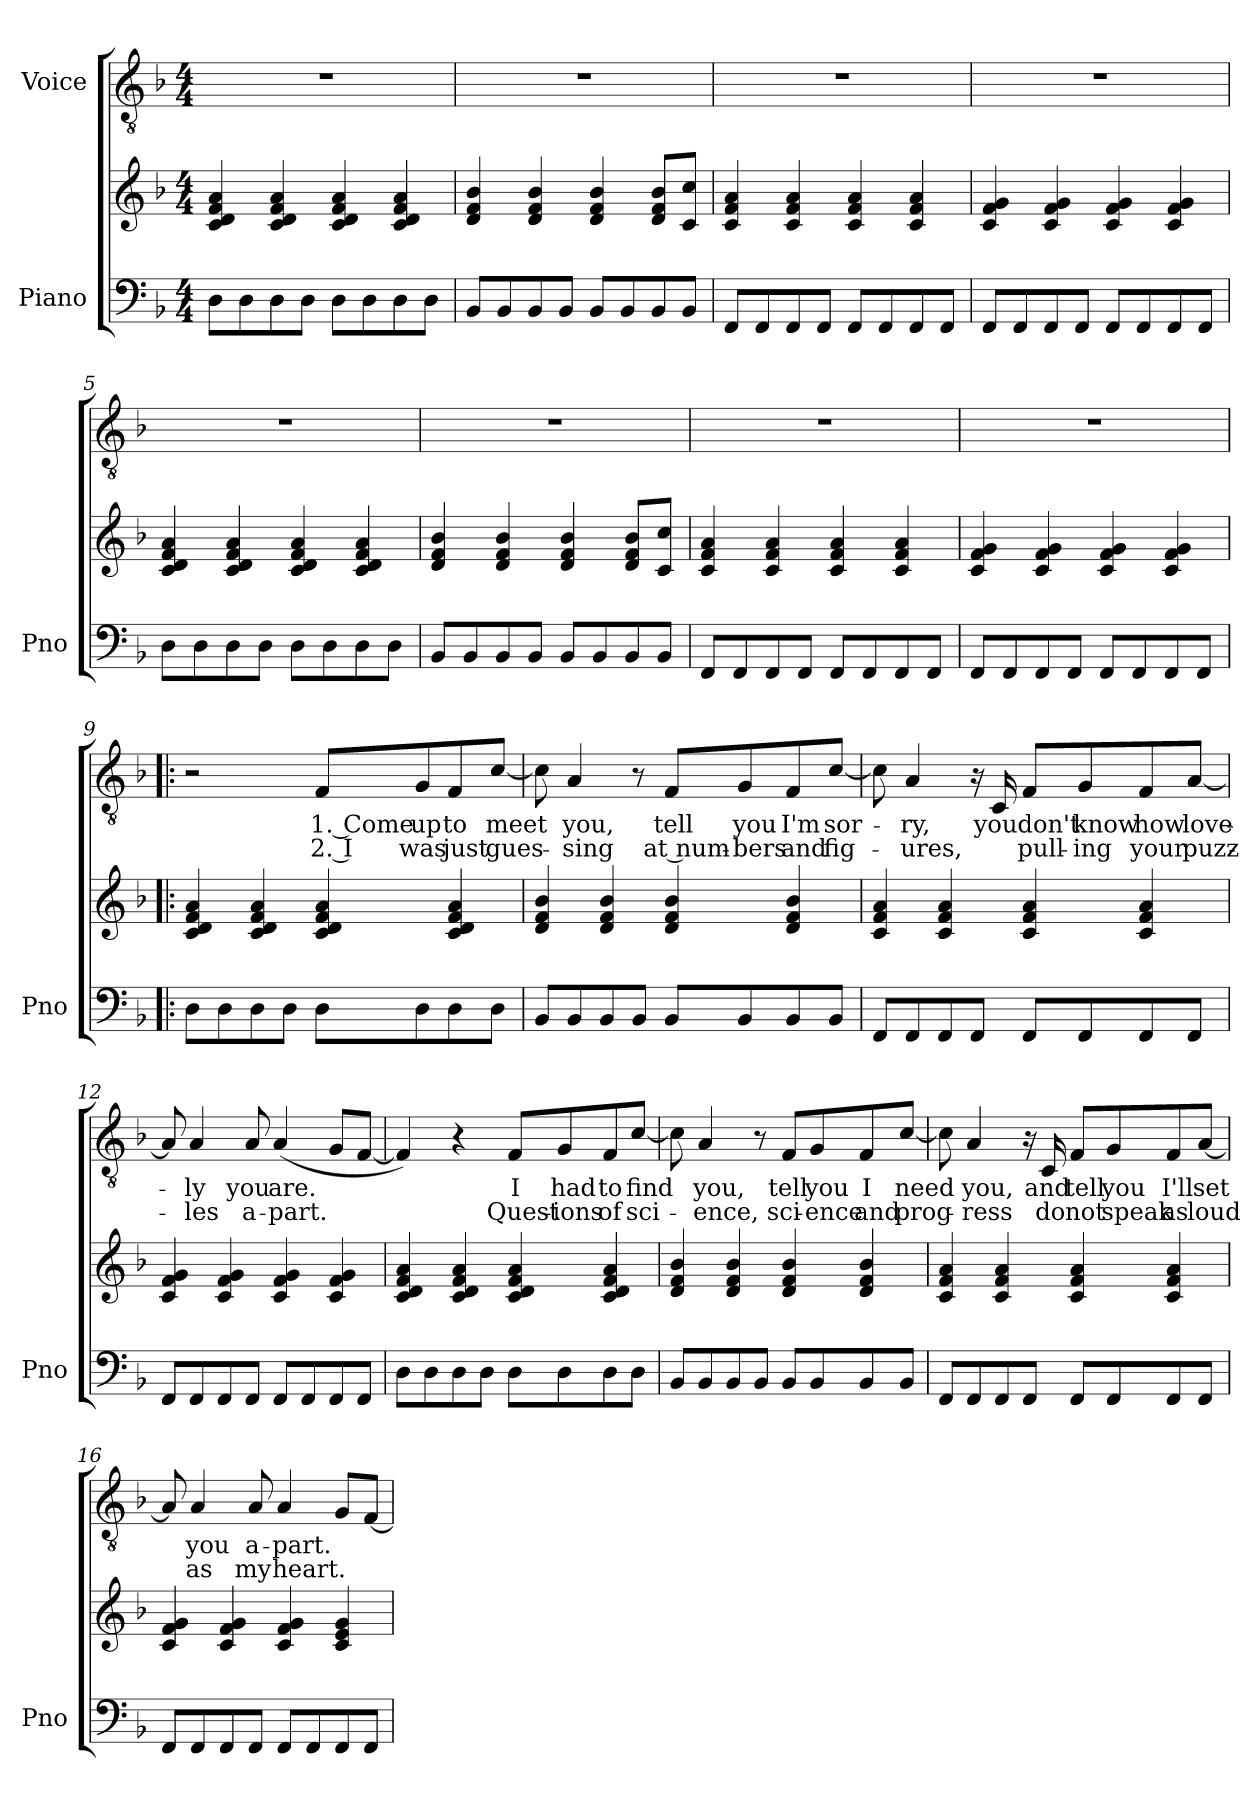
**kern	**kern	**kern	**text	**text
*part2	*part2	*part1	*part1	*part1
*staff3	*staff2	*staff1	*staff1	*staff1
*I"Piano	*	*I"Voice	*	*
*I'Pno	*	*	*	*
*clefF4	*clefG2	*clefGv2	*	*
*k[b-]	*k[b-]	*k[b-]	*	*
*M4/4	*M4/4	*M4/4	*	*
*MM76	*MM76	*MM76	*	*
=1	=1	=1	=1	=1
8D\L	4c/ 4d/ 4f/ 4a/	1r	.	.
8D\	.	.	.	.
8D\	4c/ 4d/ 4f/ 4a/	.	.	.
8D\J	.	.	.	.
8D\L	4c/ 4d/ 4f/ 4a/	.	.	.
8D\	.	.	.	.
8D\	4c/ 4d/ 4f/ 4a/	.	.	.
8D\J	.	.	.	.
=2	=2	=2	=2	=2
8BB-/L	4d/ 4f/ 4b-/	1r	.	.
8BB-/	.	.	.	.
8BB-/	4d/ 4f/ 4b-/	.	.	.
8BB-/J	.	.	.	.
8BB-/L	4d/ 4f/ 4b-/	.	.	.
8BB-/	.	.	.	.
8BB-/	8d/ 8f/ 8b-/L	.	.	.
8BB-/J	8c/ 8cc/J	.	.	.
=3	=3	=3	=3	=3
8FF/L	4c/ 4f/ 4a/	1r	.	.
8FF/	.	.	.	.
8FF/	4c/ 4f/ 4a/	.	.	.
8FF/J	.	.	.	.
8FF/L	4c/ 4f/ 4a/	.	.	.
8FF/	.	.	.	.
8FF/	4c/ 4f/ 4a/	.	.	.
8FF/J	.	.	.	.
=4	=4	=4	=4	=4
8FF/L	4c/ 4f/ 4g/	1r	.	.
8FF/	.	.	.	.
8FF/	4c/ 4f/ 4g/	.	.	.
8FF/J	.	.	.	.
8FF/L	4c/ 4f/ 4g/	.	.	.
8FF/	.	.	.	.
8FF/	4c/ 4f/ 4g/	.	.	.
8FF/J	.	.	.	.
!!LO:LB:g=z
=5	=5	=5	=5	=5
8D\L	4c/ 4d/ 4f/ 4a/	1r	.	.
8D\	.	.	.	.
8D\	4c/ 4d/ 4f/ 4a/	.	.	.
8D\J	.	.	.	.
8D\L	4c/ 4d/ 4f/ 4a/	.	.	.
8D\	.	.	.	.
8D\	4c/ 4d/ 4f/ 4a/	.	.	.
8D\J	.	.	.	.
=6	=6	=6	=6	=6
8BB-/L	4d/ 4f/ 4b-/	1r	.	.
8BB-/	.	.	.	.
8BB-/	4d/ 4f/ 4b-/	.	.	.
8BB-/J	.	.	.	.
8BB-/L	4d/ 4f/ 4b-/	.	.	.
8BB-/	.	.	.	.
8BB-/	8d/ 8f/ 8b-/L	.	.	.
8BB-/J	8c/ 8cc/J	.	.	.
=7	=7	=7	=7	=7
8FF/L	4c/ 4f/ 4a/	1r	.	.
8FF/	.	.	.	.
8FF/	4c/ 4f/ 4a/	.	.	.
8FF/J	.	.	.	.
8FF/L	4c/ 4f/ 4a/	.	.	.
8FF/	.	.	.	.
8FF/	4c/ 4f/ 4a/	.	.	.
8FF/J	.	.	.	.
=8	=8	=8	=8	=8
8FF/L	4c/ 4f/ 4g/	1r	.	.
8FF/	.	.	.	.
8FF/	4c/ 4f/ 4g/	.	.	.
8FF/J	.	.	.	.
8FF/L	4c/ 4f/ 4g/	.	.	.
8FF/	.	.	.	.
8FF/	4c/ 4f/ 4g/	.	.	.
8FF/J	.	.	.	.
!!LO:LB:g=z
=9!|:	=9!|:	=9!|:	=9!|:	=9!|:
8D\L	4c/ 4d/ 4f/ 4a/	2r	.	.
8D\	.	.	.	.
8D\	4c/ 4d/ 4f/ 4a/	.	.	.
8D\J	.	.	.	.
!	!	!	!LO:LY:b	!LO:LY:b
8D\L	4c/ 4d/ 4f/ 4a/	8F/L	1. Come	2. I
!	!	!	!LO:LY:b	!LO:LY:b
8D\	.	8G/	up	was
!	!	!	!LO:LY:b	!LO:LY:b
8D\	4c/ 4d/ 4f/ 4a/	8F/	to	just
!	!	!	!LO:LY:b	!LO:LY:b
8D\J	.	[8c/J	meet	gues-
=10	=10	=10	=10	=10
8BB-/L	4d/ 4f/ 4b-/	8c\]	.	.
!	!	!	!LO:LY:b	!LO:LY:b
8BB-/	.	4A/	you,	-sing
8BB-/	4d/ 4f/ 4b-/	.	.	.
8BB-/J	.	8r	.	.
!	!	!	!LO:LY:b	!LO:LY:b
8BB-/L	4d/ 4f/ 4b-/	8F/L	tell	at num-
!	!	!	!LO:LY:b	!LO:LY:b
8BB-/	.	8G/	you	-bers
!	!	!	!LO:LY:b	!LO:LY:b
8BB-/	4d/ 4f/ 4b-/	8F/	I'm	and
!	!	!	!LO:LY:b	!LO:LY:b
8BB-/J	.	[8c/J	sor-	fig-
=11	=11	=11	=11	=11
8FF/L	4c/ 4f/ 4a/	8c\]	.	.
!	!	!	!LO:LY:b	!LO:LY:b
8FF/	.	4A/	-ry,	-ures,
8FF/	4c/ 4f/ 4a/	.	.	.
8FF/J	.	16r	.	.
!	!	!	!LO:LY:b	!
.	.	16C/	you	.
!	!	!	!LO:LY:b	!LO:LY:b
8FF/L	4c/ 4f/ 4a/	8F/L	don't	pull-
!	!	!	!LO:LY:b	!LO:LY:b
8FF/	.	8G/	know	-ing
!	!	!	!LO:LY:b	!LO:LY:b
8FF/	4c/ 4f/ 4a/	8F/	how	your
!	!	!	!LO:LY:b	!LO:LY:b
8FF/J	.	[8A/J	love-	puzz-
!!LO:PB:g=z
=12	=12	=12	=12	=12
8FF/L	4c/ 4f/ 4g/	8A/]	.	.
!	!	!	!LO:LY:b	!LO:LY:b
8FF/	.	4A/	-ly	-les
8FF/	4c/ 4f/ 4g/	.	.	.
!	!	!	!LO:LY:b	!LO:LY:b
8FF/J	.	8A/	you	a-
!	!	!	!LO:LY:b	!LO:LY:b
8FF/L	4c/ 4f/ 4g/	(<4A/	are.	-part.
8FF/	.	.	.	.
8FF/	4c/ 4f/ 4g/	8G/L	.	.
8FF/J	.	[8F/J	.	.
=13	=13	=13	=13	=13
8D\L	4c/ 4d/ 4f/ 4a/	4F/])	.	.
8D\	.	.	.	.
8D\	4c/ 4d/ 4f/ 4a/	4r	.	.
8D\J	.	.	.	.
!	!	!	!LO:LY:b	!LO:LY:b
8D\L	4c/ 4d/ 4f/ 4a/	8F/L	I	Quest-
!	!	!	!LO:LY:b	!LO:LY:b
8D\	.	8G/	had	-ions
!	!	!	!LO:LY:b	!LO:LY:b
8D\	4c/ 4d/ 4f/ 4a/	8F/	to	of
!	!	!	!LO:LY:b	!LO:LY:b
8D\J	.	[8c/J	find	sci-
=14	=14	=14	=14	=14
8BB-/L	4d/ 4f/ 4b-/	8c\]	.	.
!	!	!	!LO:LY:b	!LO:LY:b
8BB-/	.	4A/	you,	-ence,
8BB-/	4d/ 4f/ 4b-/	.	.	.
8BB-/J	.	8r	.	.
!	!	!	!LO:LY:b	!LO:LY:b
8BB-/L	4d/ 4f/ 4b-/	8F/L	tell	sci-
!	!	!	!LO:LY:b	!LO:LY:b
8BB-/	.	8G/	you	-ence
!	!	!	!LO:LY:b	!LO:LY:b
8BB-/	4d/ 4f/ 4b-/	8F/	I	and
!	!	!	!LO:LY:b	!LO:LY:b
8BB-/J	.	[8c/J	need	prog-
!!LO:LB:g=z
=15	=15	=15	=15	=15
8FF/L	4c/ 4f/ 4a/	8c\]	.	.
!	!	!	!LO:LY:b	!LO:LY:b
8FF/	.	4A/	you,	-ress
8FF/	4c/ 4f/ 4a/	.	.	.
8FF/J	.	16r	.	.
!	!	!	!LO:LY:b	!LO:LY:b
.	.	16C/	and	do
!	!	!	!LO:LY:b	!LO:LY:b
8FF/L	4c/ 4f/ 4a/	8F/L	tell	not
!	!	!	!LO:LY:b	!LO:LY:b
8FF/	.	8G/	you	speak
!	!	!	!LO:LY:b	!LO:LY:b
8FF/	4c/ 4f/ 4a/	8F/	I'll	as
!	!	!	!LO:LY:b	!LO:LY:b
8FF/J	.	[8A/J	set	loud
=16	=16	=16	=16	=16
8FF/L	4c/ 4f/ 4g/	8A/]	.	.
!	!	!	!LO:LY:b	!LO:LY:b
8FF/	.	4A/	you	as
8FF/	4c/ 4f/ 4g/	.	.	.
!	!	!	!LO:LY:b	!LO:LY:b
8FF/J	.	8A/	a-	my
!	!	!	!LO:LY:b	!LO:LY:b
8FF/L	4c/ 4f/ 4g/	4A/	-part.	heart.
8FF/	.	.	.	.
8FF/	4c/ 4e/ 4g/	8G/L	.	.
8FF/J	.	[8F/J	.	.
=	=	=	=	=
*-	*-	*-	*-	*-
